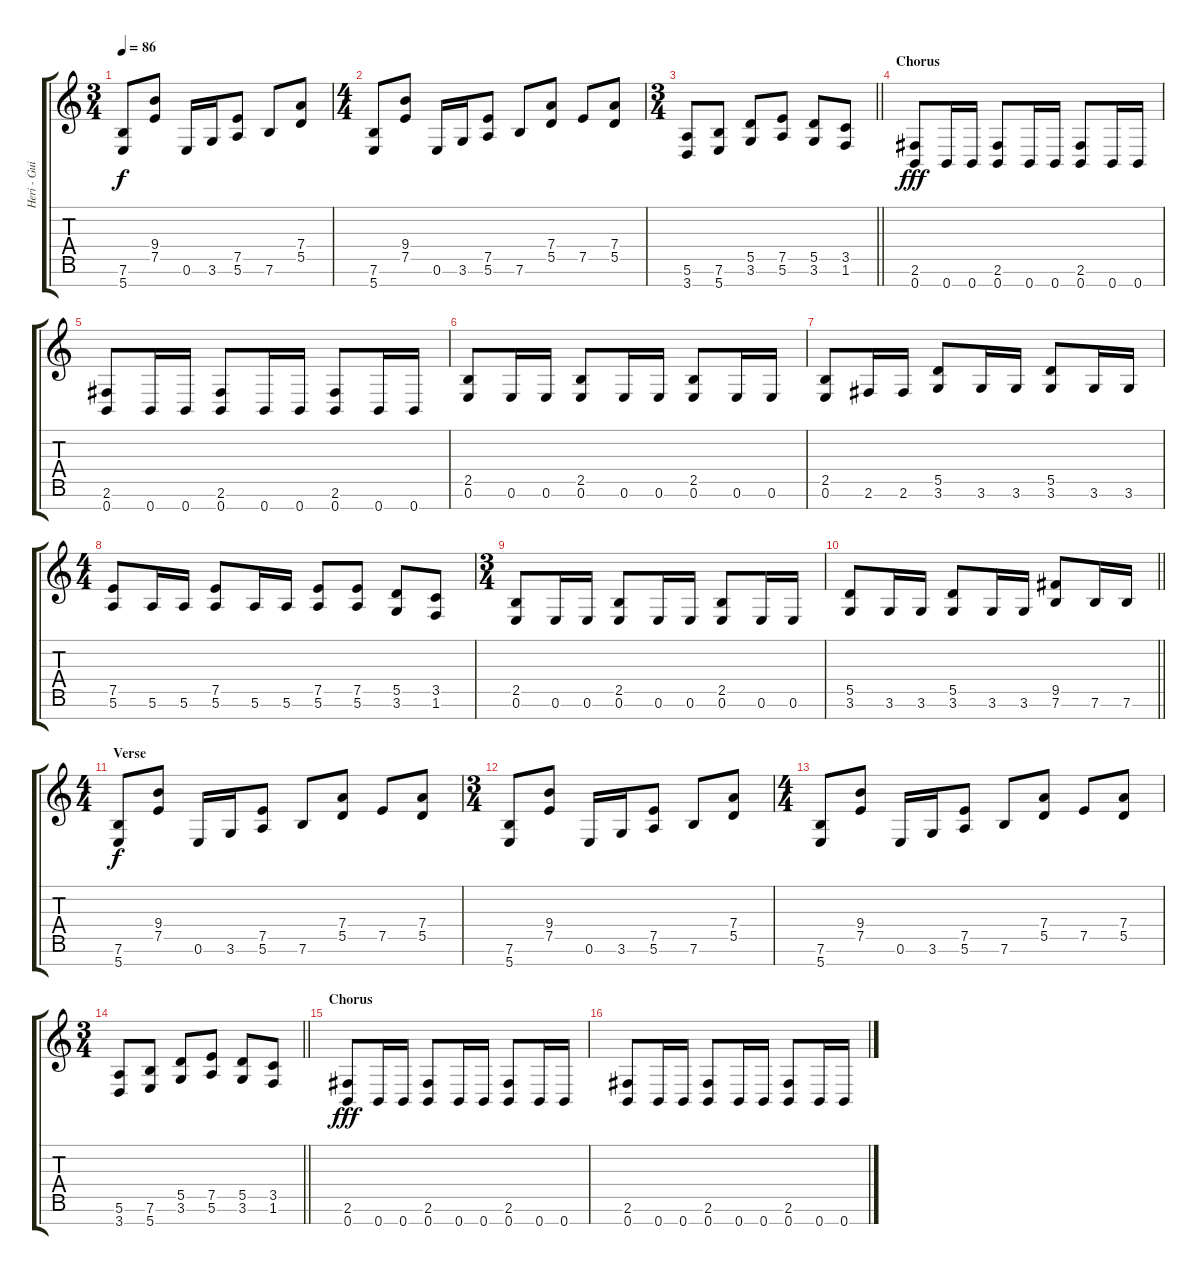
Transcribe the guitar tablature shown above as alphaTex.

\track ("Heri - Guitar" "Heri - Gui") {instrument distortionguitar}
\staff {score tabs}
\tuning (E4 B3 G3 D3 A2 E2 B1) {hide}
\ts (3 4)
\tempo 86
\clef g2
\ks c
(7.6 5.7).8{dy f} (9.4 7.5).8 0.6.16 3.6.16 (7.5 5.6).8 7.6.8 (7.4 5.5).8 |
\ts (4 4)
(7.6 5.7).8 (9.4 7.5).8 0.6.16 3.6.16 (7.5 5.6).8 7.6.8 (7.4 5.5).8 7.5.8 (7.4 5.5).8 |
\ts (3 4)
\barLineRight lightlight
(5.6 3.7).8 (7.6 5.7).8 (5.5 3.6).8 (7.5 5.6).8 (5.5 3.6).8 (3.5 1.6).8 |
\section ("" "Chorus")
(2.6 0.7).8{dy fff} 0.7.16 0.7.16 (2.6 0.7).8 0.7.16 0.7.16 (2.6 0.7).8 0.7.16 0.7.16 |
(2.6 0.7).8 0.7.16 0.7.16 (2.6 0.7).8 0.7.16 0.7.16 (2.6 0.7).8 0.7.16 0.7.16 |
(2.5 0.6).8 0.6.16 0.6.16 (2.5 0.6).8 0.6.16 0.6.16 (2.5 0.6).8 0.6.16 0.6.16 |
(2.5 0.6).8 2.6.16 2.6.16 (5.5 3.6).8 3.6.16 3.6.16 (5.5 3.6).8 3.6.16 3.6.16 |
\ts (4 4)
(7.5 5.6).8 5.6.16 5.6.16 (7.5 5.6).8 5.6.16 5.6.16 (7.5 5.6).8 (7.5 5.6).8 (5.5 3.6).8 (3.5 1.6).8 |
\ts (3 4)
(2.5 0.6).8 0.6.16 0.6.16 (2.5 0.6).8 0.6.16 0.6.16 (2.5 0.6).8 0.6.16 0.6.16 |
\barLineRight lightlight
(5.5 3.6).8 3.6.16 3.6.16 (5.5 3.6).8 3.6.16 3.6.16 (9.5 7.6).8 7.6.16 7.6.16 |
\ts (4 4)
\section ("" "Verse")
(7.6 5.7).8{dy f volume 16} (9.4 7.5).8 0.6.16 3.6.16 (7.5 5.6).8 7.6.8 (7.4 5.5).8 7.5.8 (7.4 5.5).8 |
\ts (3 4)
(7.6 5.7).8 (9.4 7.5).8 0.6.16 3.6.16 (7.5 5.6).8 7.6.8 (7.4 5.5).8 |
\ts (4 4)
(7.6 5.7).8 (9.4 7.5).8 0.6.16 3.6.16 (7.5 5.6).8 7.6.8 (7.4 5.5).8 7.5.8 (7.4 5.5).8 |
\ts (3 4)
\barLineRight lightlight
(5.6 3.7).8 (7.6 5.7).8 (5.5 3.6).8 (7.5 5.6).8 (5.5 3.6).8 (3.5 1.6).8 |
\section ("" "Chorus")
(2.6 0.7).8{dy fff} 0.7.16 0.7.16 (2.6 0.7).8 0.7.16 0.7.16 (2.6 0.7).8 0.7.16 0.7.16 |
(2.6 0.7).8 0.7.16 0.7.16 (2.6 0.7).8 0.7.16 0.7.16 (2.6 0.7).8 0.7.16 0.7.16
